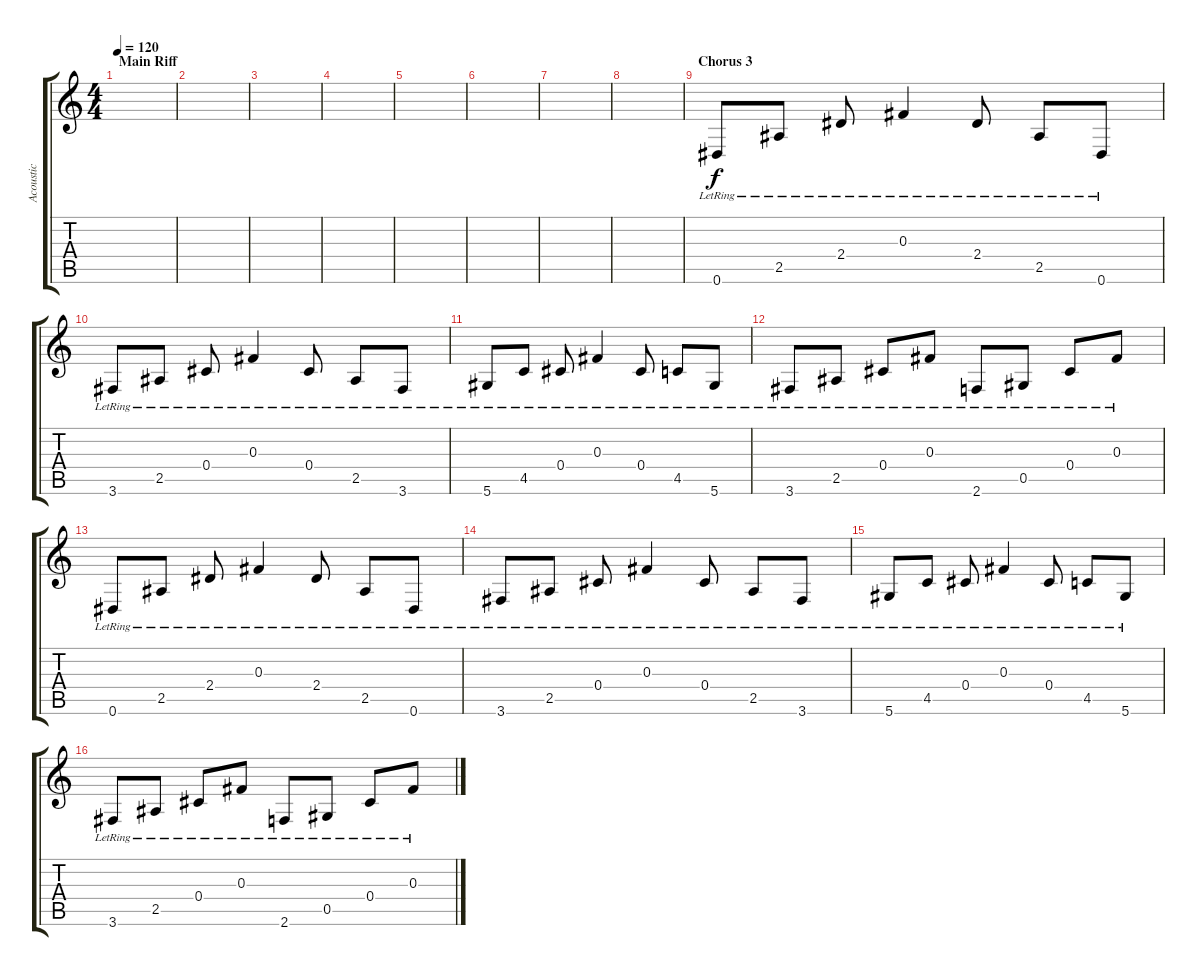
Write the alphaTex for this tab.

\track ("Acoustic" "Acoustic") {instrument acousticguitarsteel}
\staff {score tabs}
\tuning (Eb4 Bb3 Gb3 Db3 Ab2 Eb2) {hide}
\ts (4 4)
\section ("" "Main Riff")
\tempo 120
\clef g2
\ks c
|
|
|
|
|
|
|
|
\section ("" "Chorus 3")
0.6{lr}.8 2.5{lr}.8 2.4{lr}.8 0.3{lr}.4 2.4{lr}.8 2.5{lr}.8 0.6{lr}.8 |
3.6{lr}.8 2.5{lr}.8 0.4{lr}.8 0.3{lr}.4 0.4{lr}.8 2.5{lr}.8 3.6{lr}.8 |
5.6{lr}.8 4.5{lr}.8 0.4{lr}.8 0.3{lr}.4 0.4{lr}.8 4.5{lr}.8 5.6{lr}.8 |
3.6{lr}.8 2.5{lr}.8 0.4{lr}.8 0.3{lr}.8 2.6{lr}.8 0.5{lr}.8 0.4{lr}.8 0.3{lr}.8 |
0.6{lr}.8 2.5{lr}.8 2.4{lr}.8 0.3{lr}.4 2.4{lr}.8 2.5{lr}.8 0.6{lr}.8 |
3.6{lr}.8 2.5{lr}.8 0.4{lr}.8 0.3{lr}.4 0.4{lr}.8 2.5{lr}.8 3.6{lr}.8 |
5.6{lr}.8 4.5{lr}.8 0.4{lr}.8 0.3{lr}.4 0.4{lr}.8 4.5{lr}.8 5.6{lr}.8 |
3.6{lr}.8 2.5{lr}.8 0.4{lr}.8 0.3{lr}.8 2.6{lr}.8 0.5{lr}.8 0.4{lr}.8 0.3{lr}.8
